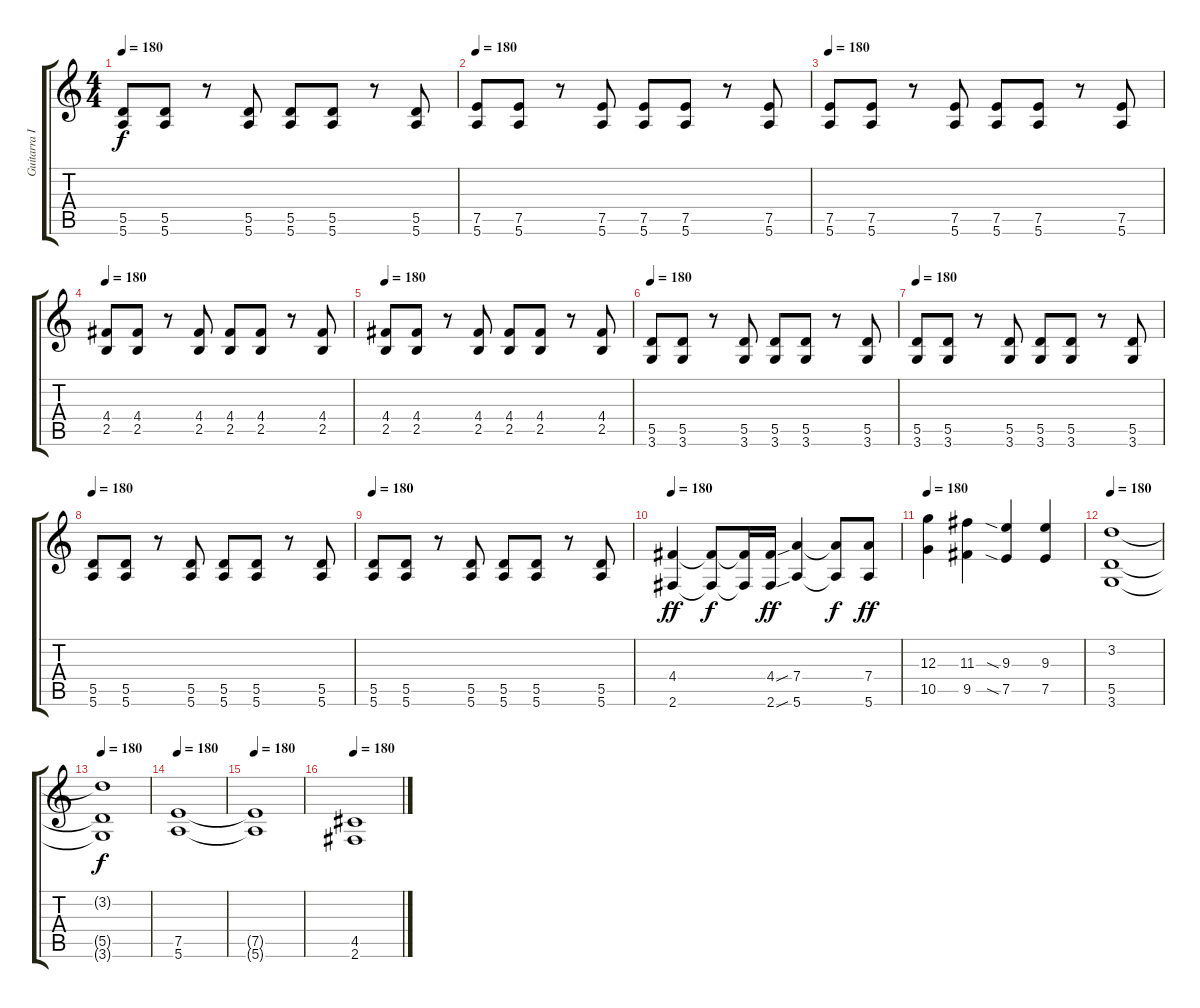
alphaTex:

\track ("Guitarra I" "Guitarra I") {instrument overdrivenguitar}
\staff {score tabs}
\tuning (E4 B3 G3 D3 A2 E2) {hide}
\ts (4 4)
\tempo 180
\clef g2
\ks c
(5.5 5.6).8{dy f} (5.5 5.6).8 r.8 (5.5 5.6).8 (5.5 5.6).8 (5.5 5.6).8 r.8 (5.5 5.6).8 |
\tempo 180
(7.5 5.6).8 (7.5 5.6).8 r.8 (7.5 5.6).8 (7.5 5.6).8 (7.5 5.6).8 r.8 (7.5 5.6).8 |
\tempo 180
(7.5 5.6).8 (7.5 5.6).8 r.8 (7.5 5.6).8 (7.5 5.6).8 (7.5 5.6).8 r.8 (7.5 5.6).8 |
\tempo 180
(4.4 2.5).8 (4.4 2.5).8 r.8 (4.4 2.5).8 (4.4 2.5).8 (4.4 2.5).8 r.8 (4.4 2.5).8 |
\tempo 180
(4.4 2.5).8 (4.4 2.5).8 r.8 (4.4 2.5).8 (4.4 2.5).8 (4.4 2.5).8 r.8 (4.4 2.5).8 |
\tempo 180
(5.5 3.6).8 (5.5 3.6).8 r.8 (5.5 3.6).8 (5.5 3.6).8 (5.5 3.6).8 r.8 (5.5 3.6).8 |
\tempo 180
(5.5 3.6).8 (5.5 3.6).8 r.8 (5.5 3.6).8 (5.5 3.6).8 (5.5 3.6).8 r.8 (5.5 3.6).8 |
\tempo 180
(5.5 5.6).8 (5.5 5.6).8 r.8 (5.5 5.6).8 (5.5 5.6).8 (5.5 5.6).8 r.8 (5.5 5.6).8 |
\tempo 180
(5.5 5.6).8 (5.5 5.6).8 r.8 (5.5 5.6).8 (5.5 5.6).8 (5.5 5.6).8 r.8 (5.5 5.6).8 |
\tempo 180
(4.4 2.6).4{dy ff} (4.4{t} 2.6{t}).8{dy f} (4.4{t} 2.6{t}).16 (4.4{sou} 2.6{sou}).16{dy ff} (7.4 5.6).4 (7.4{t} 5.6{t}).8{dy f} (7.4 5.6).8{dy ff} |
\tempo 180
(12.3 10.5).4 (11.3 9.5).4 (9.3{sia} 7.5{sia}).4 (9.3 7.5).4 |
\tempo 180
(3.2 5.5 3.6).1 |
\tempo 180
(3.2{t} 5.5{t} 3.6{t}).1{dy f} |
\tempo 180
(7.5 5.6).1 |
\tempo 180
(7.5{t} 5.6{t}).1 |
\tempo 180
(4.5 2.6).1
